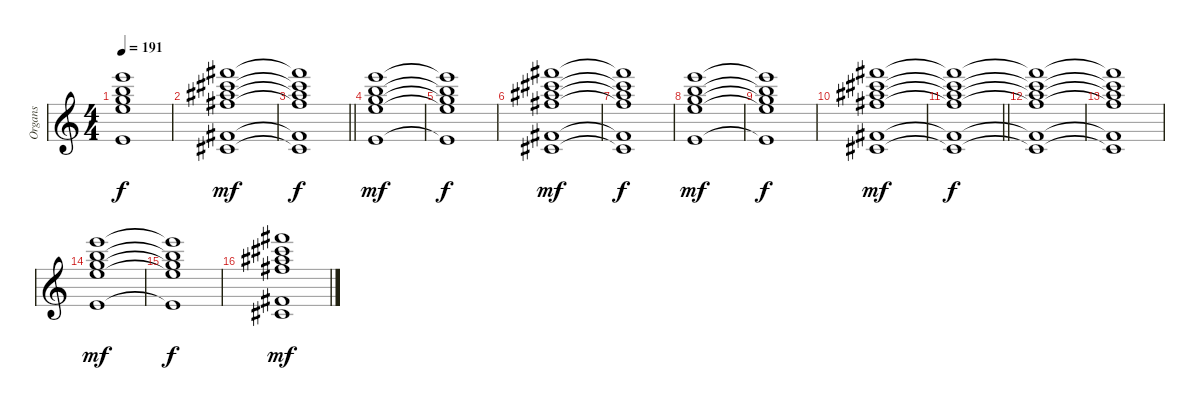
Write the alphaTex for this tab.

\track ("Organs" "Organs") {instrument rockorgan}
\staff {score}
\tuning (E4 B3 G3 D3 A2 E2 B1) {hide}
\ts (4 4)
\tempo 191
\clef g2
\ks c
(24.1{t} 24.2{t} 24.3{t} 26.4{t} 24.6{t}).1{dy f} |
(26.1 26.2 27.3 28.4 21.5 21.6).1{dy mf} |
\barLineRight lightlight
(26.1{t} 26.2{t} 27.3{t} 28.4{t} 21.5{t} 21.6{t}).1{dy f} |
(24.1 24.2 24.3 26.4 24.6).1{dy mf} |
(24.1{t} 24.2{t} 24.3{t} 26.4{t} 24.6{t}).1{dy f} |
(26.1 26.2 27.3 28.4 21.5 21.6).1{dy mf} |
(26.1{t} 26.2{t} 27.3{t} 28.4{t} 21.5{t} 21.6{t}).1{dy f} |
(24.1 24.2 24.3 26.4 24.6).1{dy mf} |
(24.1{t} 24.2{t} 24.3{t} 26.4{t} 24.6{t}).1{dy f} |
(26.1 26.2 27.3 28.4 21.5 21.6).1{dy mf} |
\barLineRight lightlight
(26.1{t} 26.2{t} 27.3{t} 28.4{t} 21.5{t} 21.6{t}).1{dy f} |
(26.1{t} 26.2{t} 27.3{t} 28.4{t} 21.5{t} 21.6{t}).1 |
(26.1{t} 26.2{t} 27.3{t} 28.4{t} 21.5{t} 21.6{t}).1 |
(24.1 24.2 24.3 26.4 24.6).1{dy mf} |
(24.1{t} 24.2{t} 24.3{t} 26.4{t} 24.6{t}).1{dy f} |
(26.1 26.2 27.3 28.4 21.5 21.6).1{dy mf}
